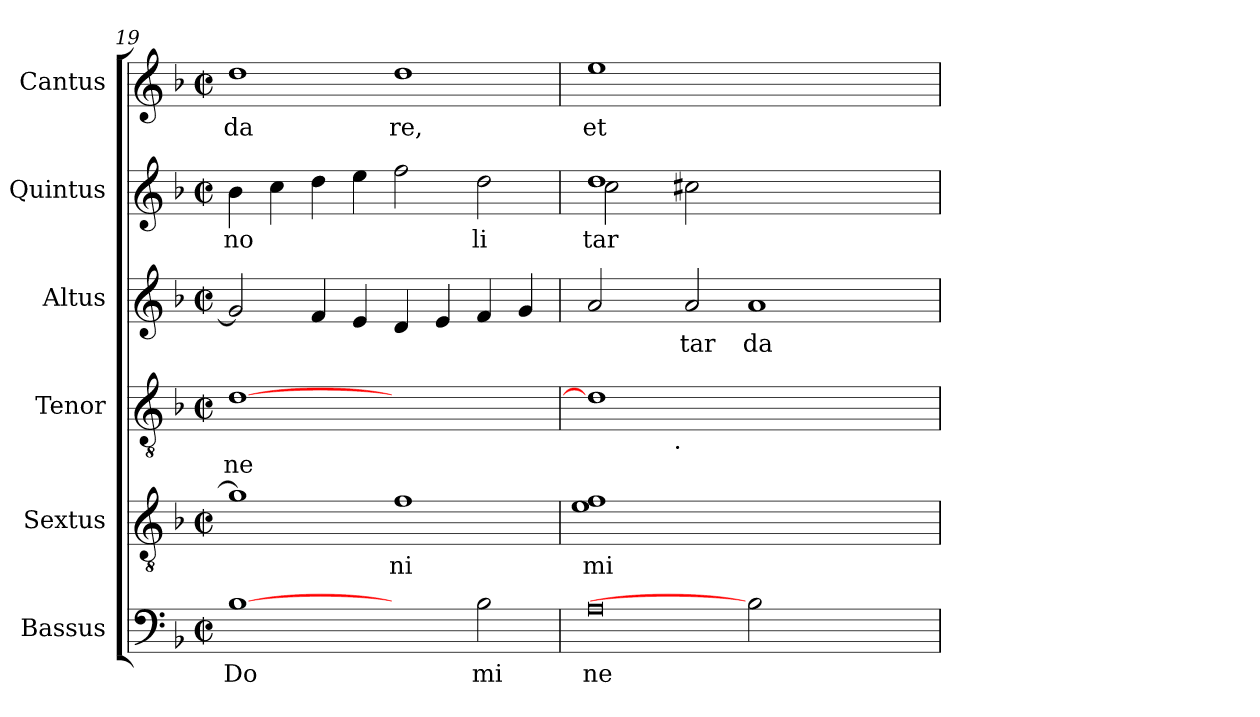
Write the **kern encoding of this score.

**kern	**text	**kern	**text	**kern	**text	**kern	**text	**kern	**text	**kern	**text
*part6	*part6	*part5	*part5	*part4	*part4	*part3	*part3	*part2	*part2	*part1	*part1
*staff6	*staff6	*staff5	*staff5	*staff4	*staff4	*staff3	*staff3	*staff2	*staff2	*staff1	*staff1
*I"Bassus	*	*I"Sextus	*	*I"Tenor	*	*I"Altus	*	*I"Quintus	*	*I"Cantus	*
*clefF4	*	*clefGv2	*	*clefGv2	*	*clefG2	*	*clefG2	*	*clefG2	*
*k[b-]	*	*k[b-]	*	*k[b-]	*	*k[b-]	*	*k[b-]	*	*k[b-]	*
*F:	*	*F:	*	*F:	*	*F:	*	*F:	*	*F:	*
*M2/2	*	*M2/2	*	*M2/2	*	*M2/2	*	*M2/2	*	*M2/2	*
*met(c|)	*	*met(c|)	*	*met(c|)	*	*met(c|)	*	*met(c|)	*	*met(c|)	*
=19	=19	=19	=19	=19	=19	=19	=19	=19	=19	=19	=19
!	!LO:LY:b:cj	!	!	!	!LO:LY:b:cj	!	!	!	!LO:LY:b:cj	!	!LO:LY:b:cj
[1B-	Do	1g]	.	[1d	ne	2g/]	.	4b-\	no	1dd	da
.	.	.	.	.	.	.	.	4cc\	.	.	.
.	.	.	.	.	.	4f/	.	4dd\	.	.	.
.	.	.	.	.	.	4e/	.	4ee\	.	.	.
!	!	!	!LO:LY:b:cj	!	!	!	!	!	!	!	!LO:LY:b:cj
2ryy	.	1f	ni	1ryy	.	4d/	.	2ff\	.	1dd	re,
.	.	.	.	.	.	4e/	.	.	.	.	.
!	!LO:LY:b:cj	!	!	!	!	!	!	!	!LO:LY:b:cj	!	!
2B-\	mi	.	.	.	.	4f/	.	2dd\	li	.	.
.	.	.	.	.	.	4g/	.	.	.	.	.
!!LO:PB:g=z
=20	=20	=20	=20	=20	=20	=20	=20	=20	=20	=20	=20
!LO:N:vis=0	!LO:LY:b:cj	!	!LO:LY:b:cj	!	!	!	!	!	!LO:LY:b:cj	!	!
*	*	*	*	*	*	*	*	*^	*	*	*
!	!	!	!	!	!	!	!	!	!	!LO:LY:b:cj	!	!LO:LY:b:cj
*	*	*	*	*^	*	*	*	*	*	*	*	*
*	*	*	*	*	*^	*	*	*	*	*	*	*	*
1A	ne	1f 1e	mi	1d]	8ryy	4...ryy	.	2a/	.	1dd	2cc\	tar-	1ee	et
.	.	.	.	.	32ryy	.	.	.	.	.	.	.	.	.
.	.	.	.	.	1ryy	.	.	.	.	.	.	.	.	.
!	!	!	!	!	!	!LO:TX:b:t=.	!	!	!	!	!	!	!	!
.	.	.	.	.	.	1ryy	.	.	.	.	.	.	.	.
!	!	!	!	!	!	!	!	!	!LO:LY:b:cj	!	!	!	!	!
.	.	.	.	.	.	.	.	2a/	tar	.	2cc#\	.	.	.
!	!	!	!	!	!	!	!	!	!LO:LY:b:cj	!	!	!	!	!
2B-]	.	1ryy	.	1ryy	.	.	.	1a	da	1ryy	1ryy	.	1ryy	.
.	.	.	.	.	2ryy	.	.	.	.	.	.	.	.	.
.	.	.	.	.	.	2ryy	.	.	.	.	.	.	.	.
2ryy	.	.	.	.	.	.	.	.	.	.	.	.	.	.
.	.	.	.	.	4ryy	.	.	.	.	.	.	.	.	.
.	.	.	.	.	16.ryy	.	.	.	.	.	.	.	.	.
.	.	.	.	.	.	32ryy	.	.	.	.	.	.	.	.
*	*	*	*	*v	*v	*v	*	*	*	*v	*v	*	*	*
=	=	=	=	=	=	=	=	=	=	=	=
*-	*-	*-	*-	*-	*-	*-	*-	*-	*-	*-	*-
